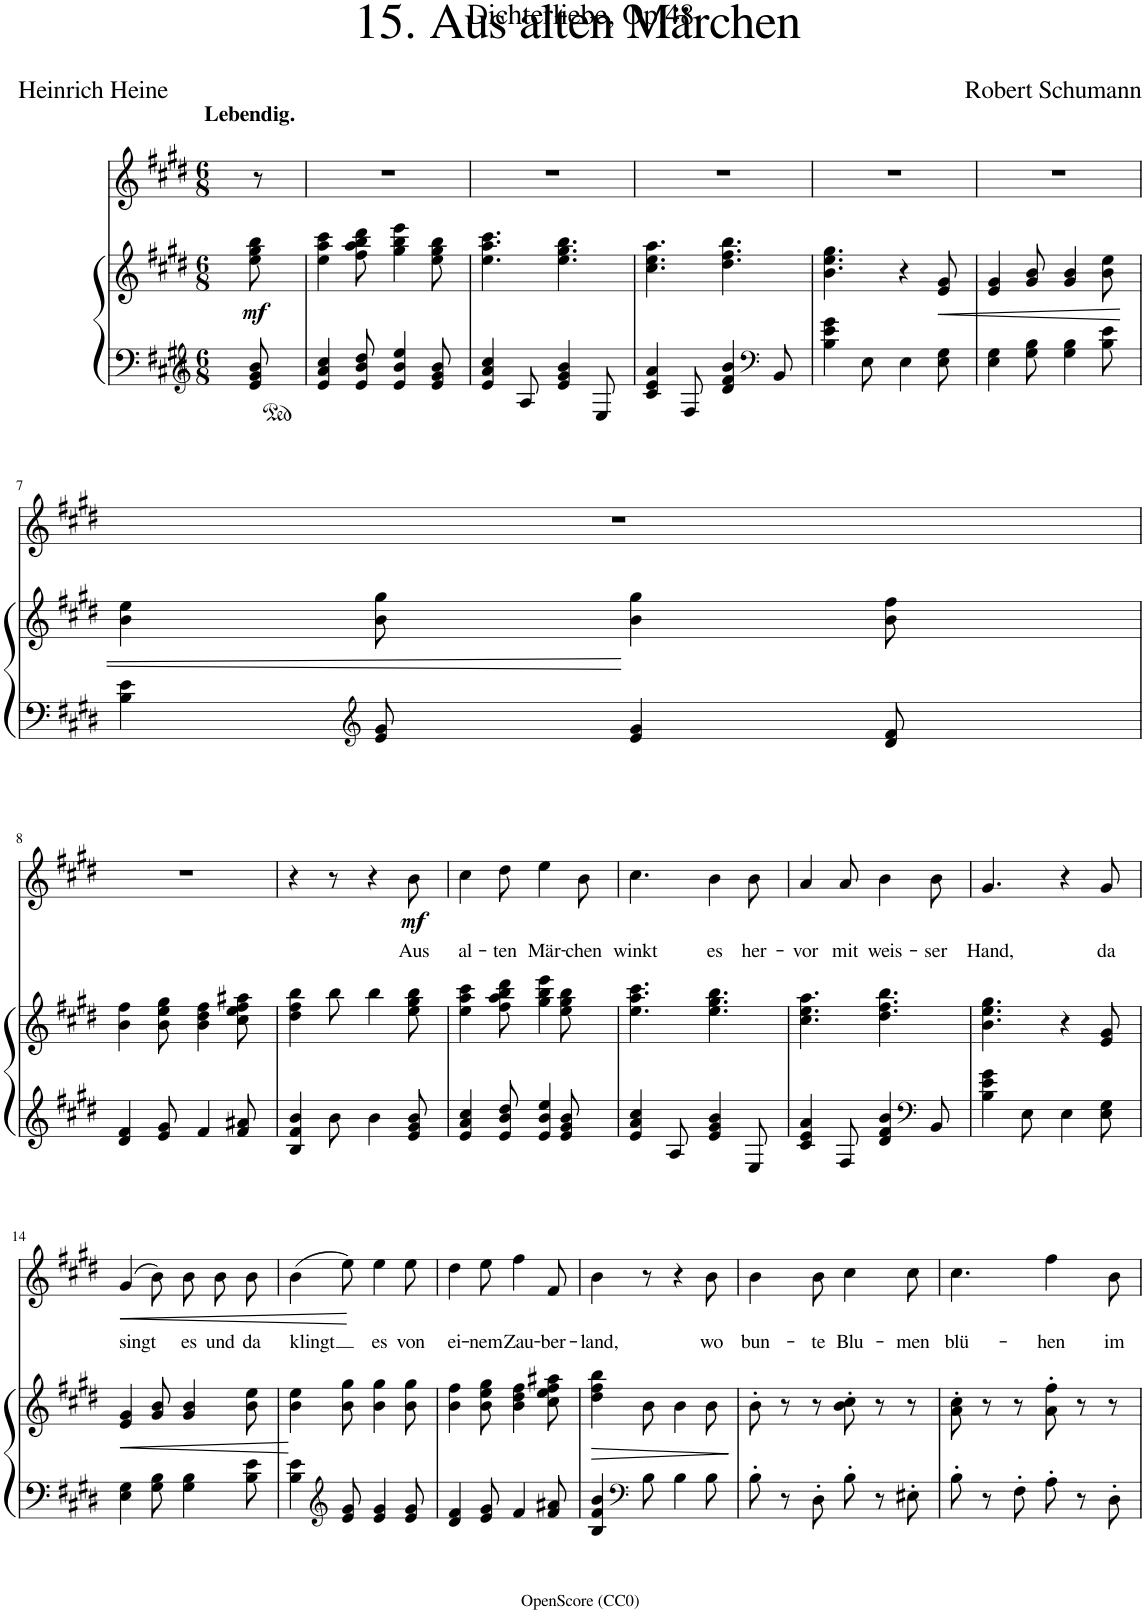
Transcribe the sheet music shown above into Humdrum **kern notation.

**kern	**kern	**dynam	**kern	**text	**dynam
*part2	*part2	*part2	*part1	*part1	*part1
*staff3	*staff2	*staff2/3	*staff1	*staff1	*staff1
*I"Piano	*	*	*I"Voice	*	*
*I'Pno	*	*	*	*	*
*clefF4	*clefG2	*	*clefG2	*	*
*k[f#c#g#d#]	*k[f#c#g#d#]	*	*k[f#c#g#d#]	*	*
*M6/8	*M6/8	*	*M6/8	*	*
=1	=1	=1	=1	=1	=1
8ryy	8ryy	.	8ryy	.	.
*clefG2	*	*	*	*	*
!	!	!	!LO:TX:a:B:t=Lebendig.	!	!
!	!	!LO:DY:b	!	!	!
8e/ 8g#/ 8b/	8ee\ 8gg#\ 8bb\	mf	8r	.	.
=2	=2	=2	=2	=2	=2
4e/ 4a/ 4cc#/	4ee\ 4aa\ 4ccc#\	.	2.r	.	.
8e/ 8b/ 8dd#/	8ff#\ 8aa\ 8bb\ 8ddd#\	.	.	.	.
4e/ 4b/ 4ee/	4gg#\ 4bb\ 4eee\	.	.	.	.
8e/ 8g#/ 8b/	8ee\ 8gg#\ 8bb\	.	.	.	.
=3	=3	=3	=3	=3	=3
4e/ 4a/ 4cc#/	4.ee\ 4.aa\ 4.ccc#\	.	2.r	.	.
8A/	.	.	.	.	.
4e/ 4g#/ 4b/	4.ee\ 4.gg#\ 4.bb\	.	.	.	.
8E/	.	.	.	.	.
=4	=4	=4	=4	=4	=4
4c#/ 4e/ 4a/	4.cc#\ 4.ee\ 4.aa\	.	2.r	.	.
8F#/	.	.	.	.	.
4d#/ 4f#/ 4b/	4.dd#\ 4.ff#\ 4.bb\	.	.	.	.
*clefF4	*	*	*	*	*
8BB/	.	.	.	.	.
=5	=5	=5	=5	=5	=5
4B\ 4e\ 4g#\	4.b\ 4.ee\ 4.gg#\	.	2.r	.	.
8E\	.	.	.	.	.
4E\	4r	.	.	.	.
!	!	!LO:HP:b	!	!	!
8E\ 8G#\	8e/ 8g#/	<	.	.	.
=6	=6	=6	=6	=6	=6
4E\ 4G#\	4e/ 4g#/	.	2.r	.	.
8G#\ 8B\	8g#/ 8b/	.	.	.	.
4G#\ 4B\	4g#/ 4b/	.	.	.	.
8B\ 8e\	8b\ 8ee\	.	.	.	.
!!LO:LB:g=z
=7	=7	=7	=7	=7	=7
4B\ 4e\	4b\ 4ee\	.	2.r	.	.
*clefG2	*	*	*	*	*
8e/ 8g#/	8b\ 8gg#\	.	.	.	.
4e/ 4g#/	4b\ 4gg#\	[	.	.	.
8d#/ 8f#/	8b\ 8ff#\	.	.	.	.
!!LO:LB:g=z
=8	=8	=8	=8	=8	=8
4d#/ 4f#/	4b\ 4ff#\	.	2.r	.	.
8e/ 8g#/	8b\ 8ee\ 8gg#\	.	.	.	.
4f#/	4b\ 4dd#\ 4ff#\	.	.	.	.
8f#/ 8a#X/	8cc#\ 8ee\ 8ff#\ 8aa#X\	.	.	.	.
=9	=9	=9	=9	=9	=9
4B/ 4f#/ 4b/	4dd#\ 4ff#\ 4bb\	.	4r	.	.
8b\	8bb\	.	8r	.	.
4b\	4bb\	.	4r	.	.
!	!	!	!	!LO:LY:b	!LO:DY:b
8e/ 8g#/ 8b/	8ee\ 8gg#\ 8bb\	.	8b\	Aus	mf
=10	=10	=10	=10	=10	=10
!	!	!	!	!LO:LY:b	!
4e/ 4a/ 4cc#/	4ee\ 4aa\ 4ccc#\	.	4cc#\	al-	.
!	!	!	!	!LO:LY:b	!
8e/ 8b/ 8dd#/	8ff#\ 8aa\ 8bb\ 8ddd#\	.	8dd#\	-ten	.
!	!	!	!	!LO:LY:b	!
4e/ 4b/ 4ee/	4gg#\ 4bb\ 4eee\	.	4ee\	Mär-	.
!	!	!	!	!LO:LY:b	!
8e/ 8g#/ 8b/	8ee\ 8gg#\ 8bb\	.	8b\	-chen	.
=11	=11	=11	=11	=11	=11
!	!	!	!	!LO:LY:b	!
4e/ 4a/ 4cc#/	4.ee\ 4.aa\ 4.ccc#\	.	4.cc#\	winkt	.
8A/	.	.	.	.	.
!	!	!	!	!LO:LY:b	!
4e/ 4g#/ 4b/	4.ee\ 4.gg#\ 4.bb\	.	4b\	es	.
!	!	!	!	!LO:LY:b	!
8E/	.	.	8b\	her-	.
=12	=12	=12	=12	=12	=12
!	!	!	!	!LO:LY:b	!
4c#/ 4e/ 4a/	4.cc#\ 4.ee\ 4.aa\	.	4a/	-vor	.
!	!	!	!	!LO:LY:b	!
8F#/	.	.	8a/	mit	.
!	!	!	!	!LO:LY:b	!
4d#/ 4f#/ 4b/	4.dd#\ 4.ff#\ 4.bb\	.	4b\	weis-	.
*clefF4	*	*	*	*	*
!	!	!	!	!LO:LY:b	!
8BB/	.	.	8b\	-ser	.
=13	=13	=13	=13	=13	=13
!	!	!	!	!LO:LY:b	!
4B\ 4e\ 4g#\	4.b\ 4.ee\ 4.gg#\	.	4.g#/	Hand,	.
8E\	.	.	.	.	.
4E\	4r	.	4r	.	.
!	!	!	!	!LO:LY:b	!
8E\ 8G#\	8e/ 8g#/	.	8g#/	da	.
!!LO:LB:g=z
=14	=14	=14	=14	=14	=14
!	!	!LO:HP:b	!	!LO:LY:b	!LO:HP:b
4E\ 4G#\	4e/ 4g#/	<	(4g#/	singt	<
8G#\ 8B\	8g#/ 8b/	.	8b\)	.	.
!	!	!	!	!LO:LY:b	!
4G#\ 4B\	4g#/ 4b/	.	8b\L	es	.
!	!	!	!	!LO:LY:b	!
.	.	.	8b\	und	.
!	!	!	!	!LO:LY:b	!
8B\ 8e\	8b\ 8ee\	.	8b\J	da	.
=15	=15	=15	=15	=15	=15
!	!	!	!	!LO:LY:b	!
4B\ 4e\	4b\ 4ee\	.	(4b\	klingt	.
*clefG2	*	*	*	*	*
8e/ 8g#/	8b\ 8gg#\	[	8ee\)	.	.
!	!	!	!	!LO:LY:b	!
4e/ 4g#/	4b\ 4gg#\	.	4ee\	es	[
!	!	!	!	!LO:LY:b	!
8e/ 8g#/	8b\ 8gg#\	.	8ee\	von	.
=16	=16	=16	=16	=16	=16
!	!	!	!	!LO:LY:b	!
4d#/ 4f#/	4b\ 4ff#\	.	4dd#\	ei-	.
!	!	!	!	!LO:LY:b	!
8e/ 8g#/	8b\ 8ee\ 8gg#\	.	8ee\	-nem	.
!	!	!	!	!LO:LY:b	!
4f#/	4b\ 4dd#\ 4ff#\	.	4ff#\	Zau-	.
!	!	!	!	!LO:LY:b	!
8f#/ 8a#X/	8cc#\ 8ee\ 8ff#\ 8aa#X\	.	8f#/	-ber-	.
=17	=17	=17	=17	=17	=17
!	!	!LO:HP:b	!	!LO:LY:b	!
4B/ 4f#/ 4b/	4dd#\ 4ff#\ 4bb\	>	4b\	-land,	.
*clefF4	*	*	*	*	*
8B\	8b\	.	8r	.	.
4B\	4b\	.	4r	.	.
!	!	!	!	!LO:LY:b	!
8B\	8b\	.	8b\	wo	.
.	.	]	.	.	.
=18	=18	=18	=18	=18	=18
!	!	!	!	!LO:LY:b	!
8B'\	8b'\	.	4b\	bun-	.
8r	8r	.	.	.	.
!	!	!	!	!LO:LY:b	!
8D#'\	8r	.	8b\	-te	.
!	!	!	!	!LO:LY:b	!
8B'\	8b\' 8cc#\'	.	4cc#\	Blu-	.
8r	8r	.	.	.	.
!	!	!	!	!LO:LY:b	!
8E#X'\	8r	.	8cc#\	-men	.
=19	=19	=19	=19	=19	=19
!	!	!	!	!LO:LY:b	!
8B'\	8a\' 8cc#\'	.	4.cc#\	blü-	.
8r	8r	.	.	.	.
8F#'\	8r	.	.	.	.
!	!	!	!	!LO:LY:b	!
8A'\	8a\' 8ff#\'	.	4ff#\	-hen	.
8r	8r	.	.	.	.
!	!	!	!	!LO:LY:b	!
8D#'\	8r	.	8b\	im	.
=	=	=	=	=	=
*-	*-	*-	*-	*-	*-
